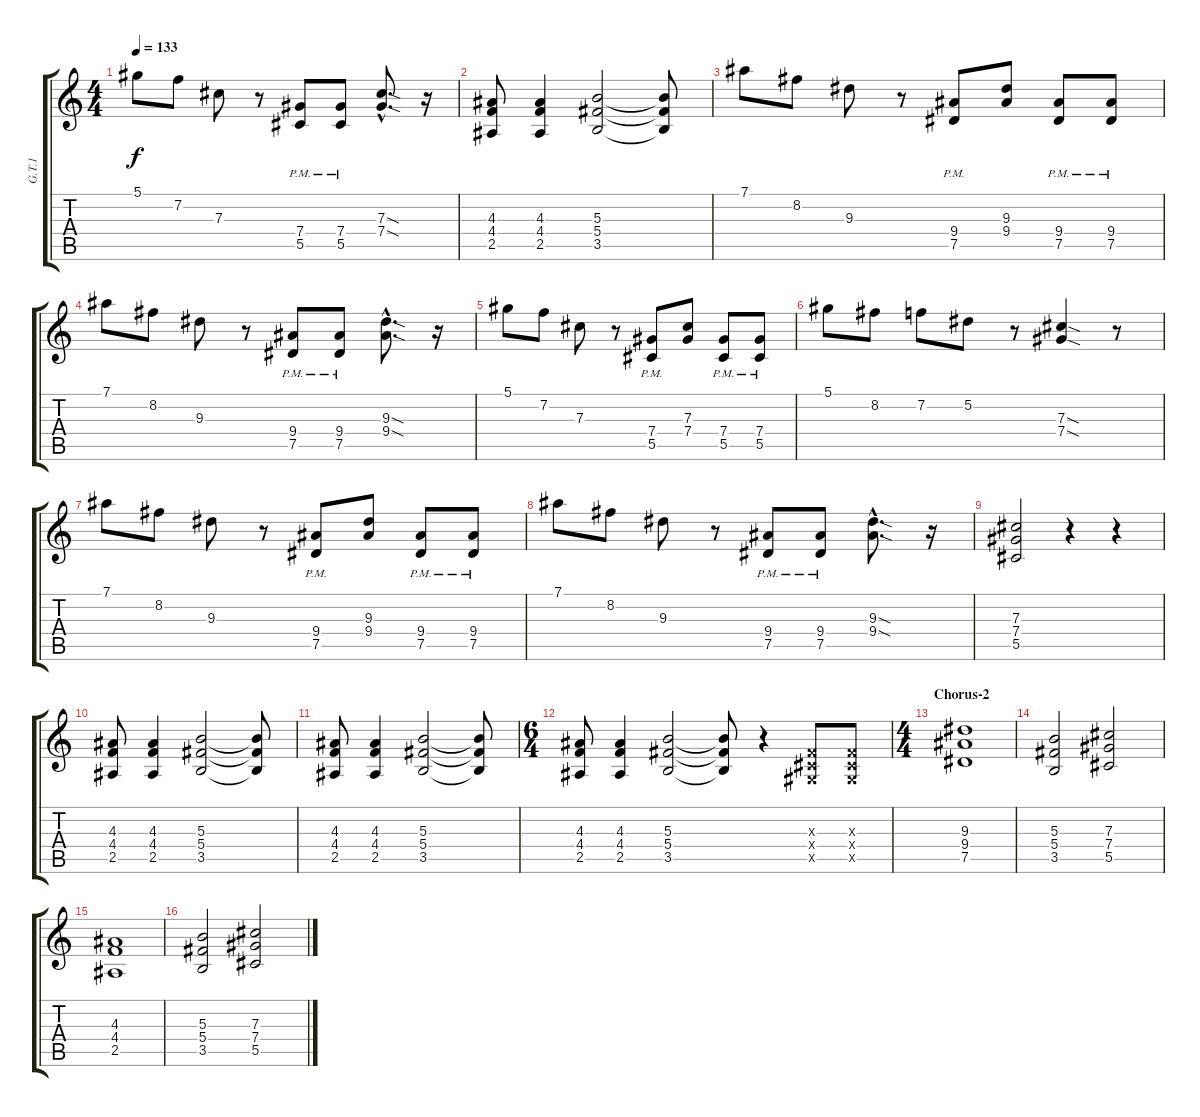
\track ("G.T.1" "G.T.1") {instrument overdrivenguitar}
\staff {score tabs}
\tuning (Eb4 Bb3 Gb3 Db3 Ab2 Eb2) {hide}
\ts (4 4)
\tempo 133
\clef g2
\ks c
5.1.8{dy f} 7.2.8 7.3.8 r.8 (7.4{pm} 5.5{pm}).8 (7.4{pm} 5.5{pm}).8 (7.3{sod hac} 7.4{sod hac}).8{d} r.16 |
(4.3 4.4 2.5).8 (4.3 4.4 2.5).4 (5.3 5.4 3.5).2 (5.3{t} 5.4{t} 3.5{t}).8 |
7.1.8 8.2.8 9.3.8 r.8 (9.4{pm} 7.5{pm}).8 (9.3 9.4).8 (9.4{pm} 7.5{pm}).8 (9.4{pm} 7.5{pm}).8 |
7.1.8 8.2.8 9.3.8 r.8 (9.4{pm} 7.5{pm}).8 (9.4{pm} 7.5{pm}).8 (9.3{sod hac} 9.4{sod hac}).8{d} r.16 |
5.1.8 7.2.8 7.3.8 r.8 (7.4{pm} 5.5{pm}).8 (7.3 7.4).8 (7.4{pm} 5.5{pm}).8 (7.4{pm} 5.5{pm}).8 |
5.1.8 8.2.8 7.2.8 5.2.8 r.8 (7.3{sod} 7.4{sod}).4 r.8 |
7.1.8 8.2.8 9.3.8 r.8 (9.4{pm} 7.5{pm}).8 (9.3 9.4).8 (9.4{pm} 7.5{pm}).8 (9.4{pm} 7.5{pm}).8 |
7.1.8 8.2.8 9.3.8 r.8 (9.4{pm} 7.5{pm}).8 (9.4{pm} 7.5{pm}).8 (9.3{sod hac} 9.4{sod hac}).8{d} r.16 |
(7.3 7.4 5.5).2 r.4 r.4 |
(4.3 4.4 2.5).8 (4.3 4.4 2.5).4 (5.3 5.4 3.5).2 (5.3{t} 5.4{t} 3.5{t}).8 |
(4.3 4.4 2.5).8 (4.3 4.4 2.5).4 (5.3 5.4 3.5).2 (5.3{t} 5.4{t} 3.5{t}).8 |
\ts (6 4)
(4.3 4.4 2.5).8 (4.3 4.4 2.5).4 (5.3 5.4 3.5).2 (5.3{t} 5.4{t} 3.5{t}).8 r.4 (0.3{x} 0.4{x} 0.5{x}).8 (0.3{x} 0.4{x} 0.5{x}).8 |
\ts (4 4)
\section ("" "Chorus-2")
(9.3 9.4 7.5).1 |
(5.3 5.4 3.5).2 (7.3 7.4 5.5).2 |
(4.3 4.4 2.5).1 |
(5.3 5.4 3.5).2 (7.3 7.4 5.5).2
